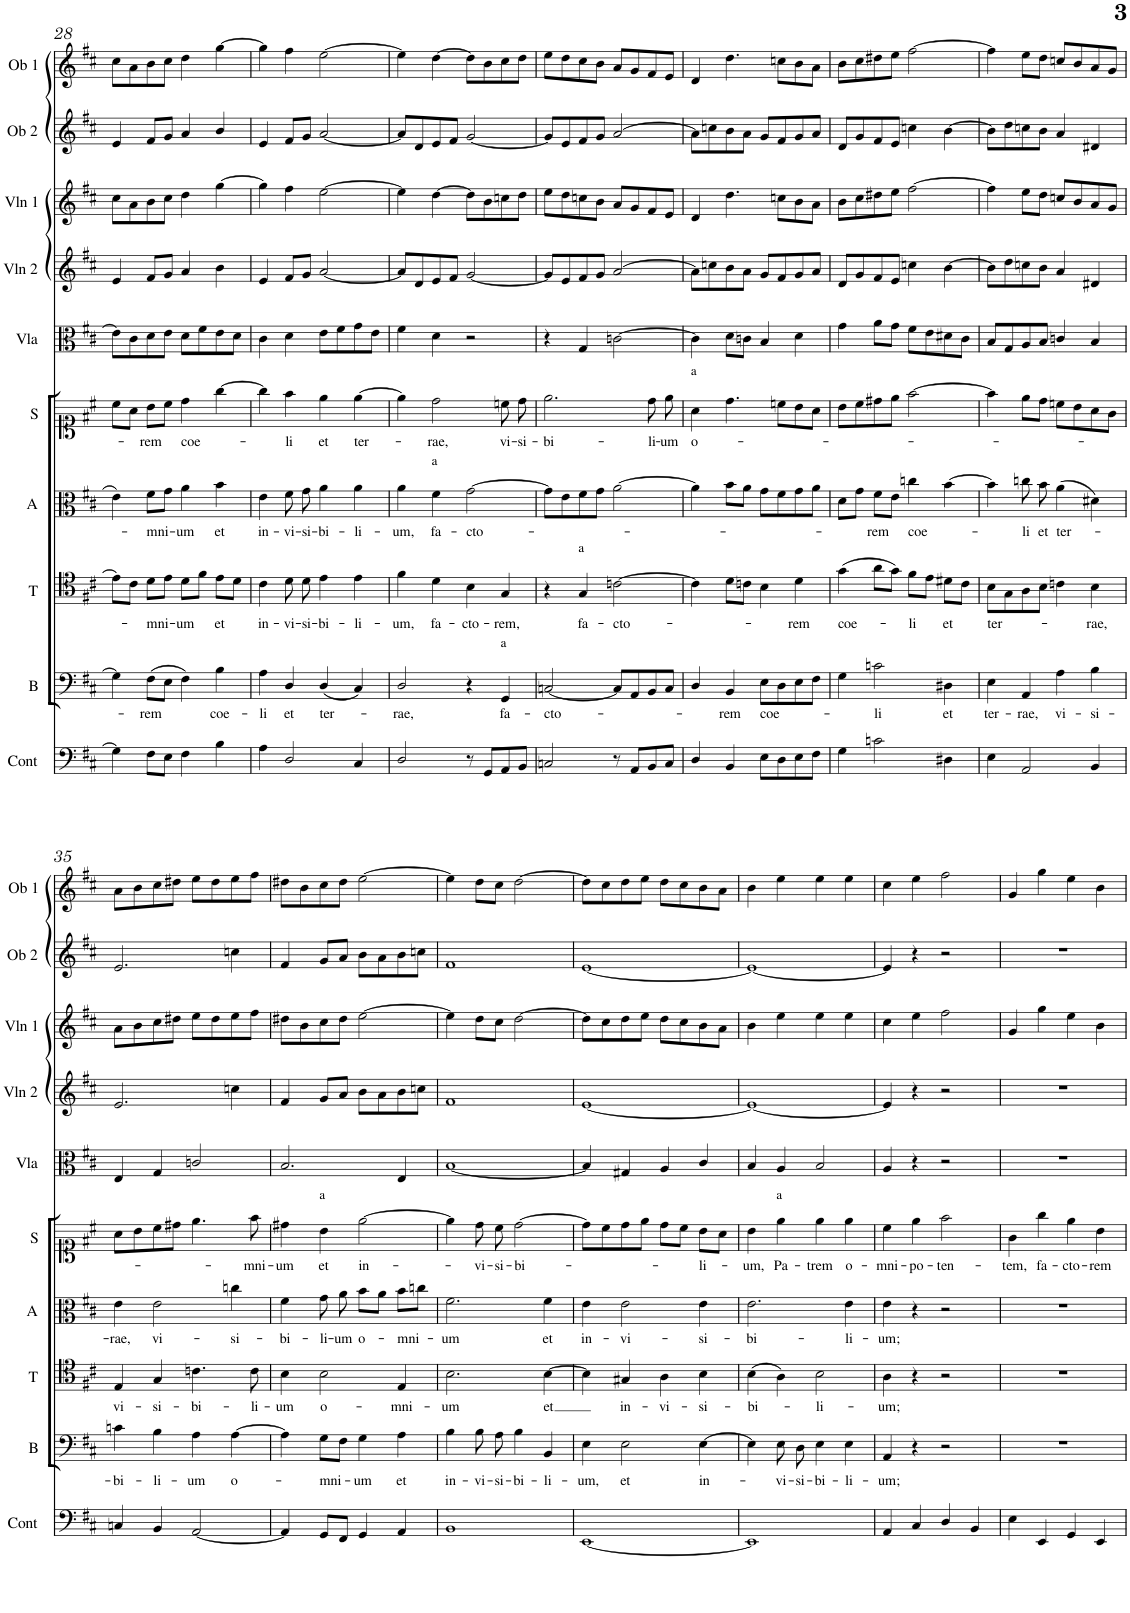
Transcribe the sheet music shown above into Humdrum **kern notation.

**kern	**kern	**text	**kern	**text	**kern	**text	**kern	**text	**kern	**kern	**kern	**kern	**kern
*part10	*part9	*part9	*part8	*part8	*part7	*part7	*part6	*part6	*part5	*part4	*part3	*part2	*part1
*staff10	*staff9	*staff9	*staff8	*staff8	*staff7	*staff7	*staff6	*staff6	*staff5	*staff4	*staff3	*staff2	*staff1
*I"Continuo	*I"Bass	*	*I"Tenor	*	*I"Alto	*	*I"Soprano	*	*I"Viola	*I"Violin 2	*I"Violin 1	*I"Oboe 2	*I"Oboe 1
*I'Cont	*I'B	*	*I'T	*	*I'A	*	*I'S	*	*I'Vla	*I'Vln 2	*I'Vln 1	*I'Ob 2	*I'Ob 1
!!LO:PB:g=z
*clefF4	*clefF4	*	*clefC4	*	*clefC3	*	*clefC1	*	*clefC3	*clefG2	*clefG2	*clefG2	*clefG2
*k[f#c#]	*k[f#c#]	*	*k[f#c#]	*	*k[f#c#]	*	*k[f#c#]	*	*k[f#c#]	*k[f#c#]	*k[f#c#]	*k[f#c#]	*k[f#c#]
*M2/2	*M2/2	*	*M2/2	*	*M2/2	*	*M2/2	*	*M2/2	*M2/2	*M2/2	*M2/2	*M2/2
*met(c|)	*met(c|)	*	*met(c|)	*	*met(c|)	*	*met(c|)	*	*met(c|)	*met(c|)	*met(c|)	*met(c|)	*met(c|)
=28	=28	=28	=28	=28	=28	=28	=28	=28	=28	=28	=28	=28	=28
4G\]	4G\]	.	8e\L]	.	4e\	.	8cc#\L	.	8e\L]	4e/	8cc#\L	4e/	8cc#\L
.	.	.	8c#\J	.	.	.	8a\J	.	8c#\	.	8a\	.	8a\
!	!	!LO:LY:b	!	!LO:LY:b	!	!LO:LY:b	!	!LO:LY:b	!	!	!	!	!
8F#\L	(8F#\L	-rem	8d\L	-mni-	8f#\L	-mni-	8b\L	-rem	8d\	8f#/L	8b\	8f#/L	8b\
8E\J	8E\J	.	8e\J	.	8g\J	.	8cc#\J	.	8e\J	8g/J	8cc#\J	8g/J	8cc#\J
!	!	!	!	!LO:LY:b	!	!LO:LY:b	!	!LO:LY:b	!	!	!	!	!
4F#\	4F#\)	.	8d\L	-um	4a\	-um	4dd\	coe-	8d\L	4a/	4dd\	4a/	4dd\
.	.	.	8f#\J	.	.	.	.	.	8f#\	.	.	.	.
!	!	!LO:LY:b	!	!LO:LY:b	!	!LO:LY:b	!	!	!	!	!	!	!
4B\	4B\	coe-	8e\L	et	4b\	et	[4gg\	.	8e\	4b\	[4gg\	4b/	[4gg\
.	.	.	8d\J	.	.	.	.	.	8d\J	.	.	.	.
=29	=29	=29	=29	=29	=29	=29	=29	=29	=29	=29	=29	=29	=29
!	!	!LO:LY:b	!	!LO:LY:b	!	!LO:LY:b	!	!	!	!	!	!	!
4A\	4A\	-li	4c#\	in-	4e\	in-	4gg\]	.	4c#\	4e/	4gg\]	4e/	4gg\]
!	!	!LO:LY:b	!	!LO:LY:b	!	!LO:LY:b	!	!LO:LY:b	!	!	!	!	!
2D/	4D/	et	8d\	-vi-	8f#\	-vi-	4ff#\	-li	4d\	8f#/L	4ff#\	8f#/L	4ff#\
!	!	!	!	!LO:LY:b	!	!LO:LY:b	!	!	!	!	!	!	!
.	.	.	8d\	-si-	8g\	-si-	.	.	.	8g/J	.	8g/J	.
!	!	!LO:LY:b	!	!LO:LY:b	!	!LO:LY:b	!	!LO:LY:b	!	!	!	!	!
.	(4D/	ter-	4e\	-bi-	4a\	-bi-	4ee\	et	8e\L	[2a/	[2ee\	[2a/	[2ee\
.	.	.	.	.	.	.	.	.	8f#\	.	.	.	.
!	!	!	!	!LO:LY:b	!	!LO:LY:b	!	!LO:LY:b	!	!	!	!	!
4C#/	4C#/)	.	4e\	-li-	4a\	-li-	[4ee\	ter-	8g\	.	.	.	.
.	.	.	.	.	.	.	.	.	8e\J	.	.	.	.
=30	=30	=30	=30	=30	=30	=30	=30	=30	=30	=30	=30	=30	=30
!	!	!LO:LY:b	!	!LO:LY:b	!	!LO:LY:b	!	!	!	!	!	!	!
2D/	2D/	-rae,	4f#\	-um,	4a\	-um,	4ee\]	.	4f#\	8a/L]	4ee\]	8a/L]	4ee\]
.	.	.	.	.	.	.	.	.	.	8d/	.	8d/	.
!	!	!	!	!	!LO:TX:a:t=a	!	!	!	!	!	!	!	!
!	!	!	!	!LO:LY:b	!	!LO:LY:b	!	!LO:LY:b	!	!	!	!	!
.	.	.	4d\	fa-	4f#\	fa-	2dd\	-rae,	4d\	8e/	[4dd\	8e/	[4dd\
.	.	.	.	.	.	.	.	.	.	8f#/J	.	8f#/J	.
!	!	!	!	!LO:LY:b	!	!LO:LY:b	!	!	!	!	!	!	!
8r	4r	.	4B\	-cto-	[2g\	-cto-	.	.	2r	[2g/	8dd\L]	[2g/	8dd\L]
8GG/L	.	.	.	.	.	.	.	.	.	.	8b\	.	8b\
!	!LO:TX:a:t=a	!	!	!	!	!	!	!	!	!	!	!	!
!	!	!LO:LY:b	!	!LO:LY:b	!	!	!	!LO:LY:b	!	!	!	!	!
8AA/	4GG/	fa-	4G/	-rem,	.	.	8ccn\	vi-	.	.	8ccn\	.	8cc#\
!	!	!	!	!	!	!	!	!LO:LY:b	!	!	!	!	!
8BB/J	.	.	.	.	.	.	8dd\	-si-	.	.	8dd\J	.	8dd\J
=31	=31	=31	=31	=31	=31	=31	=31	=31	=31	=31	=31	=31	=31
!	!	!LO:LY:b	!	!	!	!	!	!LO:LY:b	!	!	!	!	!
2Cn/	[2Cn/	-cto-	4r	.	8g\L]	.	2.ee\	-bi-	4r	8g/L]	8ee\L	8g/L]	8ee\L
.	.	.	.	.	8e\	.	.	.	.	8e/	8dd\	8e/	8dd\
!	!	!	!LO:TX:a:t=a	!	!	!	!	!	!	!	!	!	!
!	!	!	!	!LO:LY:b	!	!	!	!	!	!	!	!	!
.	.	.	4G/	fa-	8f#\	.	.	.	4G/	8f#/	8ccn\	8f#/	8cc#\
.	.	.	.	.	8g\J	.	.	.	.	8g/J	8b\J	8g/J	8b\J
!	!	!	!	!LO:LY:b	!	!	!	!	!	!	!	!	!
8r	8C/L]	.	[2cn\	-cto-	[2a\	.	.	.	[2cn\	[2a/	8a/L	[2a/	8a/L
8AA/L	8AA/	.	.	.	.	.	.	.	.	.	8g/	.	8g/
!	!	!	!	!	!	!	!	!LO:LY:b	!	!	!	!	!
8BB/	8BB/	.	.	.	.	.	8dd\	-li-	.	.	8f#/	.	8f#/
!	!	!	!	!	!	!	!	!LO:LY:b	!	!	!	!	!
8C/J	8C/J	.	.	.	.	.	8ee\	-um	.	.	8e/J	.	8e/J
=32	=32	=32	=32	=32	=32	=32	=32	=32	=32	=32	=32	=32	=32
!	!	!	!	!	!	!	!LO:TX:a:t=a	!	!	!	!	!	!
!	!	!	!	!	!	!	!	!LO:LY:b	!	!	!	!	!
4D/	4D/	.	4c\]	.	4a\]	.	4a\	o-	4c\]	8a\L]	4d/	8a\L]	4d/
.	.	.	.	.	.	.	.	.	.	8ccn\	.	8ccn\	.
!	!	!LO:LY:b	!	!	!	!	!	!	!	!	!	!	!
4BB/	4BB/	-rem	8d\L	.	8b\L	.	4.dd\	.	8d\L	8b\	4.dd\	8b\	4.dd\
.	.	.	8cn\J	.	8a\J	.	.	.	8cn\J	8a\J	.	8a\J	.
!	!	!LO:LY:b	!	!	!	!	!	!	!	!	!	!	!
8E\L	8E\L	coe-	4B\	.	8g\L	.	.	.	4B/	8g/L	.	8g/L	.
8D\	8D\	.	.	.	8f#\	.	8ccn\L	.	.	8f#/	8ccn\L	8f#/	8ccn\L
!	!	!	!	!LO:LY:b	!	!	!	!	!	!	!	!	!
8E\	8E\	.	4d\	-rem	8g\	.	8b\	.	4d\	8g/	8b\	8g/	8b\
8F#\J	8F#\J	.	.	.	8a\J	.	8a\J	.	.	8a/J	8a\J	8a/J	8a\J
=33	=33	=33	=33	=33	=33	=33	=33	=33	=33	=33	=33	=33	=33
!	!	!	!	!LO:LY:b	!	!	!	!	!	!	!	!	!
4G\	4G\	.	(4g\	coe-	8d\L	.	8b\L	.	4g\	8d/L	8b\L	8d/L	8b\L
.	.	.	.	.	8g\J	.	8cc#\	.	.	8g/	8cc#\	8g/	8cc#\
!	!	!LO:LY:b	!	!	!	!LO:LY:b	!	!	!	!	!	!	!
2cn\	2cn\	-li	8a\L	.	8f#\L	-rem	8dd#X\	.	8a\L	8f#/	8dd#X\	8f#/	8dd#X\
.	.	.	8g\J)	.	8e\J	.	8ee\J	.	8g\J	8e/J	8ee\J	8e/J	8ee\J
!	!	!	!	!LO:LY:b	!	!LO:LY:b	!	!	!	!	!	!	!
.	.	.	8f#\L	-li	4ccn\	coe-	[2ff#\	.	8f#\L	4ccn\	[2ff#\	4ccn\	[2ff#\
.	.	.	8e\J	.	.	.	.	.	8e\	.	.	.	.
!	!	!LO:LY:b	!	!LO:LY:b	!	!	!	!	!	!	!	!	!
4D#X\	4D#X\	et	8d#X\L	et	[4b\	.	.	.	8d#X\	[4b\	.	[4b\	.
.	.	.	8c#\J	.	.	.	.	.	8c#\J	.	.	.	.
=34	=34	=34	=34	=34	=34	=34	=34	=34	=34	=34	=34	=34	=34
!	!	!LO:LY:b	!	!LO:LY:b	!	!	!	!	!	!	!	!	!
4E\	4E\	ter-	8B\L	ter-	4b\]	.	4ff#\]	.	8B/L	8b\L]	4ff#\]	8b\L]	4ff#\]
.	.	.	8G\	.	.	.	.	.	8G/	8dd\	.	8dd\	.
!	!	!LO:LY:b	!	!	!	!LO:LY:b	!	!	!	!	!	!	!
2AA/	4AA/	-rae,	8A\	.	8ccn\	-li	8ee\L	.	8A/	8ccn\	8ee\L	8ccn\	8ee\L
!	!	!	!	!	!	!LO:LY:b	!	!	!	!	!	!	!
.	.	.	8B\J	.	8b\	et	8dd\J	.	8B/J	8b\J	8dd\J	8b\J	8dd\J
!	!	!LO:LY:b	!	!	!	!LO:LY:b	!	!	!	!	!	!	!
.	4A\	vi-	4cn\	.	(4a\	ter-	8ccn\L	.	4cn/	4a/	8ccn/L	4a/	8ccn/L
.	.	.	.	.	.	.	8b\	.	.	.	8b/	.	8b/
!	!	!LO:LY:b	!	!LO:LY:b	!	!	!	!	!	!	!	!	!
4BB/	4B\	-si-	4B\	-rae,	4d#X\)	.	8a\	.	4B/	4d#X/	8a/	4d#X/	8a/
.	.	.	.	.	.	.	8g\J	.	.	.	8g/J	.	8g/J
!!LO:LB:g=z
=35	=35	=35	=35	=35	=35	=35	=35	=35	=35	=35	=35	=35	=35
!	!	!LO:LY:b	!	!LO:LY:b	!	!LO:LY:b	!	!	!	!	!	!	!
4Cn/	4cn\	-bi-	4E/	vi-	4e\	-rae,	8a\L	.	4E/	2.e/	8a\L	2.e/	8a\L
.	.	.	.	.	.	.	8b\	.	.	.	8b\	.	8b\
!	!	!LO:LY:b	!	!LO:LY:b	!	!LO:LY:b	!	!	!	!	!	!	!
4BB/	4B\	-li-	4G/	-si-	2e\	vi-	8cc#\	.	4G/	.	8cc#\	.	8cc#\
.	.	.	.	.	.	.	8dd#X\J	.	.	.	8dd#X\J	.	8dd#X\J
!	!	!LO:LY:b	!	!LO:LY:b	!	!	!	!	!	!	!	!	!
[2AA/	4A\	-um	4.cn\	-bi-	.	.	4.ee\	.	2cn/	.	8ee\L	.	8ee\L
.	.	.	.	.	.	.	.	.	.	.	8dd#\	.	8dd#\
!	!	!LO:LY:b	!	!	!	!LO:LY:b	!	!	!	!	!	!	!
.	[4A\	o-	.	.	4ccn\	-si-	.	.	.	4ccn\	8ee\	4ccn\	8ee\
!	!	!	!	!LO:LY:b	!	!	!	!LO:LY:b	!	!	!	!	!
.	.	.	8c\	-li-	.	.	8ff#\	-mni-	.	.	8ff#\J	.	8ff#\J
=36	=36	=36	=36	=36	=36	=36	=36	=36	=36	=36	=36	=36	=36
!	!	!	!	!LO:LY:b	!	!LO:LY:b	!	!LO:LY:b	!	!	!	!	!
4AA/]	4A\]	.	4B\	-um	4f#\	-bi-	4dd#X\	-um	2.B/	4f#/	8dd#X\L	4f#/	8dd#X\L
.	.	.	.	.	.	.	.	.	.	.	8b\	.	8b\
!	!	!	!	!	!	!	!LO:TX:a:t=a	!	!	!	!	!	!
!	!	!LO:LY:b	!	!LO:LY:b	!	!LO:LY:b	!	!LO:LY:b	!	!	!	!	!
8GG/L	8G\L	-mni-	2B\	o-	8g\	-li-	4b\	et	.	8g/L	8cc#\	8g/L	8cc#\
!	!	!	!	!	!	!LO:LY:b	!	!	!	!	!	!	!
8FF#/J	8F#\J	.	.	.	8a\	-um	.	.	.	8a/J	8dd#\J	8a/J	8dd#\J
!	!	!LO:LY:b	!	!	!	!LO:LY:b	!	!LO:LY:b	!	!	!	!	!
4GG/	4G\	-um	.	.	8b\L	o-	[2ee\	in-	.	8b\L	[2ee\	8b\L	[2ee\
.	.	.	.	.	8a\J	.	.	.	.	8a\	.	8a\	.
!	!	!LO:LY:b	!	!LO:LY:b	!	!LO:LY:b	!	!	!	!	!	!	!
4AA/	4A\	et	4E/	-mni-	8b\L	-mni-	.	.	4E/	8b\	.	8b\	.
.	.	.	.	.	8ccn\J	.	.	.	.	8ccn\J	.	8ccn\J	.
=37	=37	=37	=37	=37	=37	=37	=37	=37	=37	=37	=37	=37	=37
!	!	!LO:LY:b	!	!LO:LY:b	!	!LO:LY:b	!	!	!	!	!	!	!
1BB	4B\	in-	2.B\	-um	2.f#\	-um	4ee\]	.	[1B	1f#	4ee\]	1f#	4ee\]
!	!	!LO:LY:b	!	!	!	!	!	!LO:LY:b	!	!	!	!	!
.	8B\	-vi-	.	.	.	.	8dd\	-vi-	.	.	8dd\L	.	8dd\L
!	!	!LO:LY:b	!	!	!	!	!	!LO:LY:b	!	!	!	!	!
.	8A\	-si-	.	.	.	.	8cc#\	-si-	.	.	8cc#\J	.	8cc#\J
!	!	!LO:LY:b	!	!	!	!	!	!LO:LY:b	!	!	!	!	!
.	4B\	-bi-	.	.	.	.	[2dd\	-bi-	.	.	[2dd\	.	[2dd\
!	!	!LO:LY:b	!	!LO:LY:b	!	!LO:LY:b	!	!	!	!	!	!	!
.	4BB/	-li-	[4B\	et	4f#\	et	.	.	.	.	.	.	.
=38	=38	=38	=38	=38	=38	=38	=38	=38	=38	=38	=38	=38	=38
!	!	!LO:LY:b	!	!	!	!LO:LY:b	!	!	!	!	!	!	!
[1EE	4E\	-um,	4B\]	.	4e\	in-	8dd\L]	.	4B/]	[1e	8dd\L]	[1e	8dd\L]
.	.	.	.	.	.	.	8cc#\	.	.	.	8cc#\	.	8cc#\
!	!	!LO:LY:b	!	!LO:LY:b	!	!LO:LY:b	!	!	!	!	!	!	!
.	2E\	et	4G#X/	in-	2e\	-vi-	8dd\	.	4G#X/	.	8dd\	.	8dd\
.	.	.	.	.	.	.	8ee\J	.	.	.	8ee\J	.	8ee\J
!	!	!	!	!LO:LY:b	!	!	!	!	!	!	!	!	!
.	.	.	4A\	-vi-	.	.	8dd\L	.	4A/	.	8dd\L	.	8dd\L
.	.	.	.	.	.	.	8cc#\J	.	.	.	8cc#\	.	8cc#\
!	!	!LO:LY:b	!	!LO:LY:b	!	!LO:LY:b	!	!LO:LY:b	!	!	!	!	!
.	[4E\	in-	4B\	-si-	4e\	-si-	8b\L	-li-	4c#/	.	8b\	.	8b\
.	.	.	.	.	.	.	8a\J	.	.	.	8a\J	.	8a\J
=39	=39	=39	=39	=39	=39	=39	=39	=39	=39	=39	=39	=39	=39
!	!	!	!	!LO:LY:b	!	!LO:LY:b	!	!LO:LY:b	!	!	!	!	!
1EE]	4E\]	.	(4B\	-bi-	2.e\	-bi-	4b\	-um,	4B/	1e_	4b\	1e_	4b\
!	!	!	!	!	!	!	!LO:TX:a:t=a	!	!	!	!	!	!
!	!	!LO:LY:b	!	!	!	!	!	!LO:LY:b	!	!	!	!	!
.	8E\	-vi-	4A\)	.	.	.	4ee\	Pa-	4A/	.	4ee\	.	4ee\
!	!	!LO:LY:b	!	!	!	!	!	!	!	!	!	!	!
.	8D\	-si-	.	.	.	.	.	.	.	.	.	.	.
!	!	!LO:LY:b	!	!LO:LY:b	!	!	!	!LO:LY:b	!	!	!	!	!
.	4E\	-bi-	2B\	-li-	.	.	4ee\	-trem	2B/	.	4ee\	.	4ee\
!	!	!LO:LY:b	!	!	!	!LO:LY:b	!	!LO:LY:b	!	!	!	!	!
.	4E\	-li-	.	.	4e\	-li-	4ee\	o-	.	.	4ee\	.	4ee\
=40	=40	=40	=40	=40	=40	=40	=40	=40	=40	=40	=40	=40	=40
!	!	!LO:LY:b	!	!LO:LY:b	!	!LO:LY:b	!	!LO:LY:b	!	!	!	!	!
4AA/	4AA/	-um;	4A\	-um;	4e\	-um;	4cc#\	-mni-	4A/	4e/]	4cc#\	4e/]	4cc#\
!	!	!	!	!	!	!	!	!LO:LY:b	!	!	!	!	!
4C#/	4r	.	4r	.	4r	.	4ee\	-po-	4r	4r	4ee\	4r	4ee\
!	!	!	!	!	!	!	!	!LO:LY:b	!	!	!	!	!
4D/	2r	.	2r	.	2r	.	2ff#\	-ten-	2r	2r	2ff#\	2r	2ff#\
4BB/	.	.	.	.	.	.	.	.	.	.	.	.	.
=41	=41	=41	=41	=41	=41	=41	=41	=41	=41	=41	=41	=41	=41
!	!	!	!	!	!	!	!	!LO:LY:b	!	!	!	!	!
4E\	1r	.	1r	.	1r	.	4g\	-tem,	1r	1r	4g/	1r	4g/
!	!	!	!	!	!	!	!	!LO:LY:b	!	!	!	!	!
4EE/	.	.	.	.	.	.	4gg\	fa-	.	.	4gg\	.	4gg\
!	!	!	!	!	!	!	!	!LO:LY:b	!	!	!	!	!
4GG/	.	.	.	.	.	.	4ee\	-cto-	.	.	4ee\	.	4ee\
!	!	!	!	!	!	!	!	!LO:LY:b	!	!	!	!	!
4EE/	.	.	.	.	.	.	4b\	-rem	.	.	4b\	.	4b\
=	=	=	=	=	=	=	=	=	=	=	=	=	=
*-	*-	*-	*-	*-	*-	*-	*-	*-	*-	*-	*-	*-	*-
